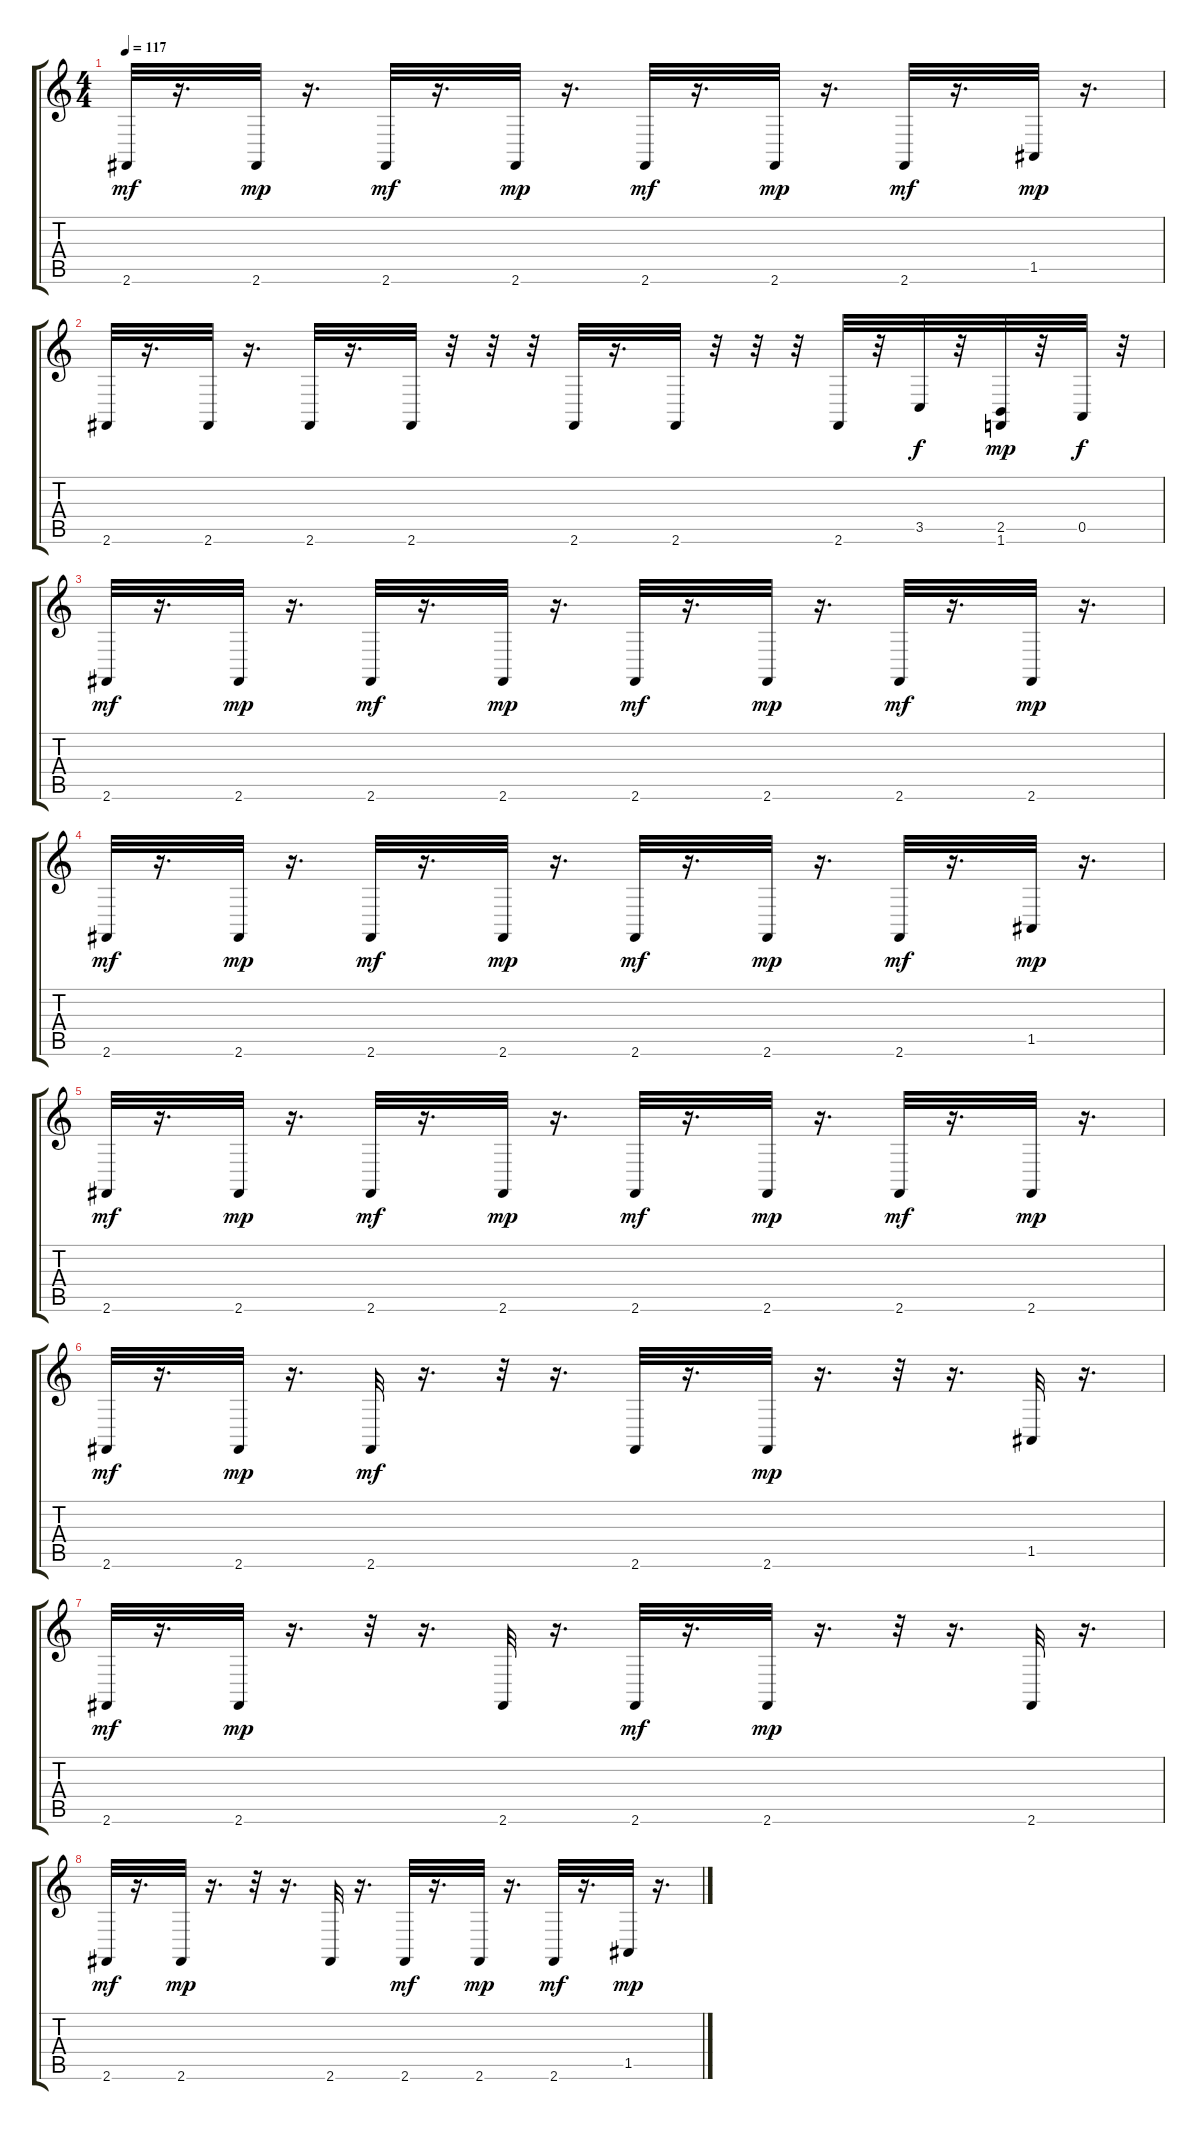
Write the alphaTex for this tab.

\track "" {instrument gunshot}
\staff {score tabs}
\tuning (E4 B3 G3 D3 A2 E2) {hide}
\ts (4 4)
\tempo 117
\clef g2
\ks c
2.6.32{dy mf} r.16{d} 2.6.32{dy mp} r.16{d} 2.6.32{dy mf} r.16{d} 2.6.32{dy mp} r.16{d} 2.6.32{dy mf} r.16{d} 2.6.32{dy mp} r.16{d} 2.6.32{dy mf} r.16{d} 1.5.32{dy mp} r.16{d} |
2.6.32 r.16{d} 2.6.32 r.16{d} 2.6.32 r.16{d} 2.6.32 r.32 r.32 r.32 2.6.32 r.16{d} 2.6.32 r.32 r.32 r.32 2.6.32 r.32 3.5.32{dy f} r.32 (2.5 1.6).32{dy mp} r.32 0.5.32{dy f} r.32 |
2.6.32{dy mf} r.16{d} 2.6.32{dy mp} r.16{d} 2.6.32{dy mf} r.16{d} 2.6.32{dy mp} r.16{d} 2.6.32{dy mf} r.16{d} 2.6.32{dy mp} r.16{d} 2.6.32{dy mf} r.16{d} 2.6.32{dy mp} r.16{d} |
2.6.32{dy mf} r.16{d} 2.6.32{dy mp} r.16{d} 2.6.32{dy mf} r.16{d} 2.6.32{dy mp} r.16{d} 2.6.32{dy mf} r.16{d} 2.6.32{dy mp} r.16{d} 2.6.32{dy mf} r.16{d} 1.5.32{dy mp} r.16{d} |
2.6.32{dy mf} r.16{d} 2.6.32{dy mp} r.16{d} 2.6.32{dy mf} r.16{d} 2.6.32{dy mp} r.16{d} 2.6.32{dy mf} r.16{d} 2.6.32{dy mp} r.16{d} 2.6.32{dy mf} r.16{d} 2.6.32{dy mp} r.16{d} |
2.6.32{dy mf} r.16{d} 2.6.32{dy mp} r.16{d} 2.6.32{dy mf} r.16{d} r.32 r.16{d} 2.6.32 r.16{d} 2.6.32{dy mp} r.16{d} r.32 r.16{d} 1.5.32 r.16{d} |
2.6.32{dy mf} r.16{d} 2.6.32{dy mp} r.16{d} r.32 r.16{d} 2.6.32 r.16{d} 2.6.32{dy mf} r.16{d} 2.6.32{dy mp} r.16{d} r.32 r.16{d} 2.6.32 r.16{d} |
2.6.32{dy mf} r.16{d} 2.6.32{dy mp} r.16{d} r.32 r.16{d} 2.6.32 r.16{d} 2.6.32{dy mf} r.16{d} 2.6.32{dy mp} r.16{d} 2.6.32{dy mf} r.16{d} 1.5.32{dy mp} r.16{d}
